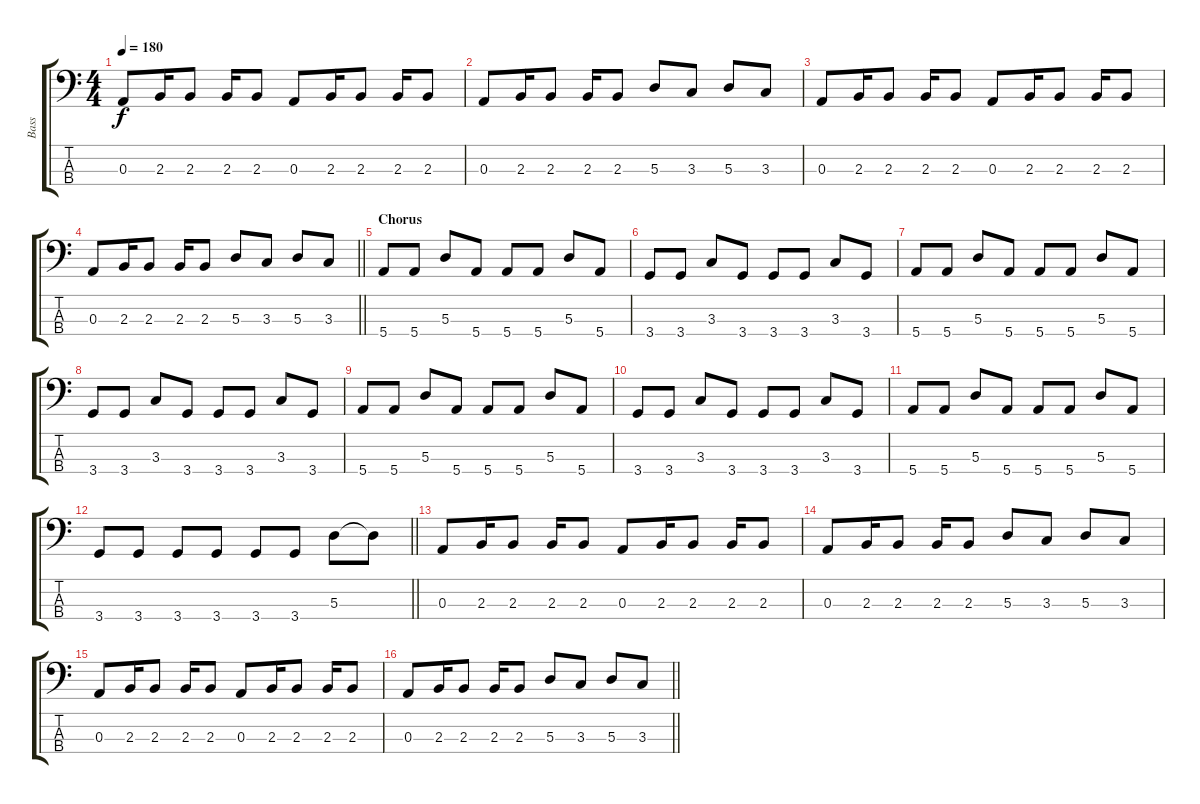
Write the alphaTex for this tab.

\track ("Bass" "Bass") {instrument electricbassfinger}
\staff {score tabs}
\tuning (G2 D2 A1 E1) {hide}
\ts (4 4)
\tempo 180
\clef f4
\ks c
0.3.8{dy f} 2.3.16 2.3.8 2.3.16 2.3.8 0.3.8 2.3.16 2.3.8 2.3.16 2.3.8 |
0.3.8 2.3.16 2.3.8 2.3.16 2.3.8 5.3.8 3.3.8 5.3.8 3.3.8 |
0.3.8 2.3.16 2.3.8 2.3.16 2.3.8 0.3.8 2.3.16 2.3.8 2.3.16 2.3.8 |
\barLineRight lightlight
0.3.8 2.3.16 2.3.8 2.3.16 2.3.8 5.3.8 3.3.8 5.3.8 3.3.8 |
\section ("" "Chorus")
5.4.8 5.4.8 5.3.8 5.4.8 5.4.8 5.4.8 5.3.8 5.4.8 |
3.4.8 3.4.8 3.3.8 3.4.8 3.4.8 3.4.8 3.3.8 3.4.8 |
5.4.8 5.4.8 5.3.8 5.4.8 5.4.8 5.4.8 5.3.8 5.4.8 |
3.4.8 3.4.8 3.3.8 3.4.8 3.4.8 3.4.8 3.3.8 3.4.8 |
5.4.8 5.4.8 5.3.8 5.4.8 5.4.8 5.4.8 5.3.8 5.4.8 |
3.4.8 3.4.8 3.3.8 3.4.8 3.4.8 3.4.8 3.3.8 3.4.8 |
5.4.8 5.4.8 5.3.8 5.4.8 5.4.8 5.4.8 5.3.8 5.4.8 |
\barLineRight lightlight
3.4.8 3.4.8 3.4.8 3.4.8 3.4.8 3.4.8 5.3.8 5.3{t}.8 |
\section ("" "")
0.3.8 2.3.16 2.3.8 2.3.16 2.3.8 0.3.8 2.3.16 2.3.8 2.3.16 2.3.8 |
0.3.8 2.3.16 2.3.8 2.3.16 2.3.8 5.3.8 3.3.8 5.3.8 3.3.8 |
0.3.8 2.3.16 2.3.8 2.3.16 2.3.8 0.3.8 2.3.16 2.3.8 2.3.16 2.3.8 |
\barLineRight lightlight
0.3.8 2.3.16 2.3.8 2.3.16 2.3.8 5.3.8 3.3.8 5.3.8 3.3.8
